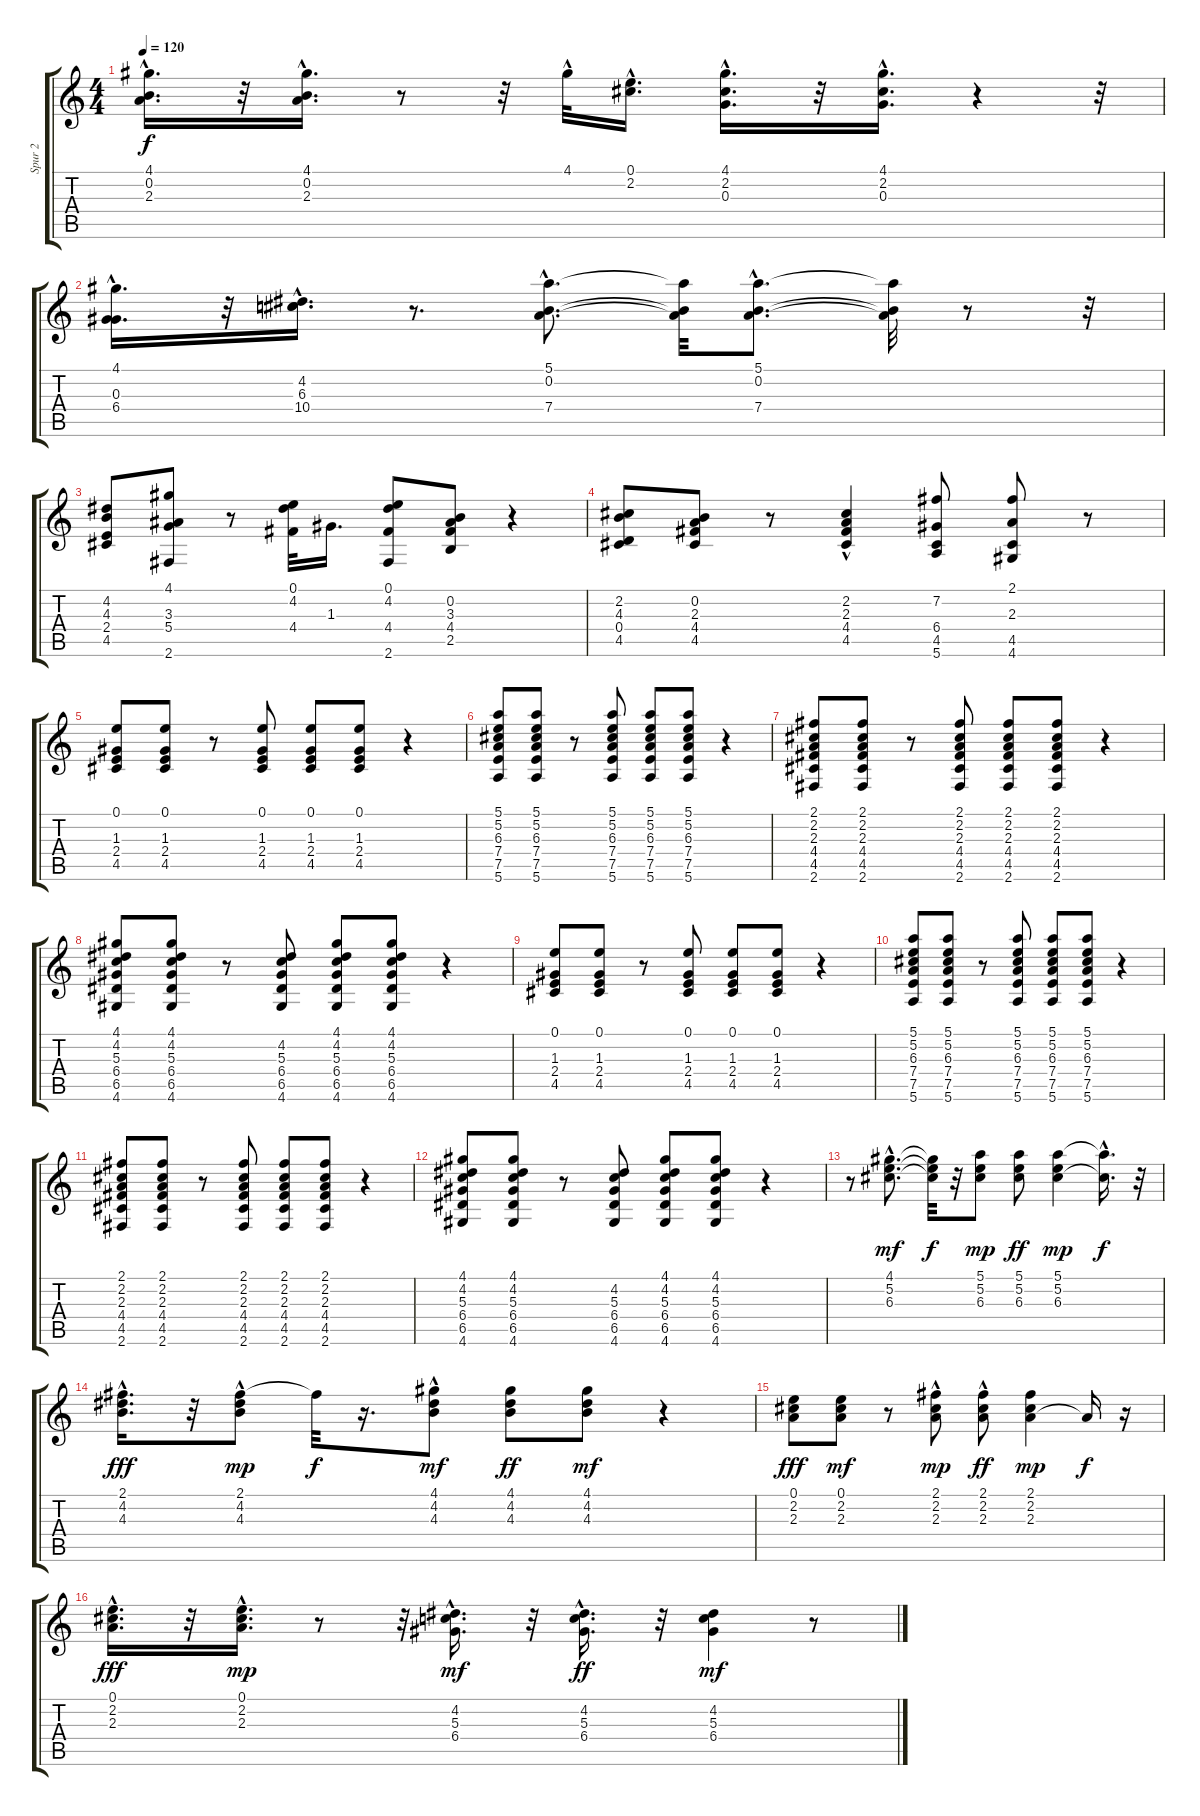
\track ("Spur 2" "Spur 2") {instrument acousticguitarsteel}
\staff {score tabs}
\tuning (E4 B3 G3 D3 A2 E2) {hide}
\ts (4 4)
\tempo 120
\clef g2
\ks c
(4.1{hac} 0.2{hac} 2.3{hac}).16{d dy f} r.32 (4.1{hac} 0.2{hac} 2.3{hac}).16{d} r.8 r.32 4.1{hac}.32 (0.1{hac} 2.2{hac}).16{d} (4.1{hac} 2.2{hac} 0.3{hac}).16{d} r.32 (4.1{hac} 2.2{hac} 0.3{hac}).16{d} r.4 r.32 |
(4.1{hac} 0.3{hac} 6.4{hac}).16{d} r.32 (4.2{hac} 6.3{hac} 10.4{hac}).16{d} r.8{d} (5.1{hac} 0.2{hac} 7.4{hac}).8{d} (5.1{t} 0.2{t} 7.4{t}).32 (5.1{hac} 0.2{hac} 7.4{hac}).8{d} (5.1{t} 0.2{t} 7.4{t}).32 r.8 r.32 |
(4.2 4.3 2.4 4.5).8 (4.1 3.3 5.4 2.6).8 r.8 (0.1 4.2 4.4).32 1.3.16{d} (0.1 4.2 4.4 2.6).8 (0.2 3.3 4.4 2.5).8 r.4 |
(2.2 4.3 0.4 4.5).8 (0.2 2.3 4.4 4.5).8 r.8 (2.2 2.3{hac} 4.4 4.5).4 (7.2 6.4 4.5 5.6).8 (2.1 2.3 4.5 4.6).8 r.8 |
(0.1 1.3 2.4 4.5).8 (0.1 1.3 2.4 4.5).8 r.8 (0.1 1.3 2.4 4.5).8 (0.1 1.3 2.4 4.5).8 (0.1 1.3 2.4 4.5).8 r.4 |
(5.1 5.2 6.3 7.4 7.5 5.6).8 (5.1 5.2 6.3 7.4 7.5 5.6).8 r.8 (5.1 5.2 6.3 7.4 7.5 5.6).8 (5.1 5.2 6.3 7.4 7.5 5.6).8 (5.1 5.2 6.3 7.4 7.5 5.6).8 r.4 |
(2.1 2.2 2.3 4.4 4.5 2.6).8 (2.1 2.2 2.3 4.4 4.5 2.6).8 r.8 (2.1 2.2 2.3 4.4 4.5 2.6).8 (2.1 2.2 2.3 4.4 4.5 2.6).8 (2.1 2.2 2.3 4.4 4.5 2.6).8 r.4 |
(4.1 4.2 5.3 6.4 6.5 4.6).8 (4.1 4.2 5.3 6.4 6.5 4.6).8 r.8 (4.2 5.3 6.4 6.5 4.6).8 (4.1 4.2 5.3 6.4 6.5 4.6).8 (4.1 4.2 5.3 6.4 6.5 4.6).8 r.4 |
(0.1 1.3 2.4 4.5).8 (0.1 1.3 2.4 4.5).8 r.8 (0.1 1.3 2.4 4.5).8 (0.1 1.3 2.4 4.5).8 (0.1 1.3 2.4 4.5).8 r.4 |
(5.1 5.2 6.3 7.4 7.5 5.6).8 (5.1 5.2 6.3 7.4 7.5 5.6).8 r.8 (5.1 5.2 6.3 7.4 7.5 5.6).8 (5.1 5.2 6.3 7.4 7.5 5.6).8 (5.1 5.2 6.3 7.4 7.5 5.6).8 r.4 |
(2.1 2.2 2.3 4.4 4.5 2.6).8 (2.1 2.2 2.3 4.4 4.5 2.6).8 r.8 (2.1 2.2 2.3 4.4 4.5 2.6).8 (2.1 2.2 2.3 4.4 4.5 2.6).8 (2.1 2.2 2.3 4.4 4.5 2.6).8 r.4 |
(4.1 4.2 5.3 6.4 6.5 4.6).8 (4.1 4.2 5.3 6.4 6.5 4.6).8 r.8 (4.2 5.3 6.4 6.5 4.6).8 (4.1 4.2 5.3 6.4 6.5 4.6).8 (4.1 4.2 5.3 6.4 6.5 4.6).8 r.4 |
r.8 (4.1{hac} 5.2{hac} 6.3{hac}).8{d dy mf} (4.1{t} 5.2{t} 6.3{t}).32{dy f} r.32 (5.1 5.2 6.3).8{dy mp} (5.1 5.2 6.3).8{dy ff} (5.1 5.2 6.3).4{dy mp} (5.1{hac t} 6.3{t}).16{d dy f} r.32 |
(2.1{hac} 4.2{hac} 4.3{hac}).16{d dy fff} r.32 (2.1 4.2{hac} 4.3{hac}).8{dy mp} 2.1{t}.32{dy f} r.16{d} (4.1 4.2 4.3{hac}).8{dy mf} (4.1 4.2 4.3).8{dy ff} (4.1 4.2 4.3).8{dy mf} r.4 |
(0.1 2.2 2.3).8{dy fff} (0.1 2.2 2.3).8{dy mf} r.8 (2.1 2.2 2.3{hac}).8{dy mp} (2.1 2.2 2.3{hac}).8{dy ff} (2.1 2.2 2.3).4{dy mp} 2.3{t}.16{dy f} r.16 |
(0.1{hac} 2.2{hac} 2.3{hac}).16{d dy fff} r.32 (0.1{hac} 2.2{hac} 2.3{hac}).16{d dy mp} r.8 r.32 (4.2{hac} 5.3{hac} 6.4{hac}).16{d dy mf} r.32 (4.2{hac} 5.3{hac} 6.4{hac}).16{d dy ff} r.32 (4.2 5.3 6.4).4{dy mf} r.8
